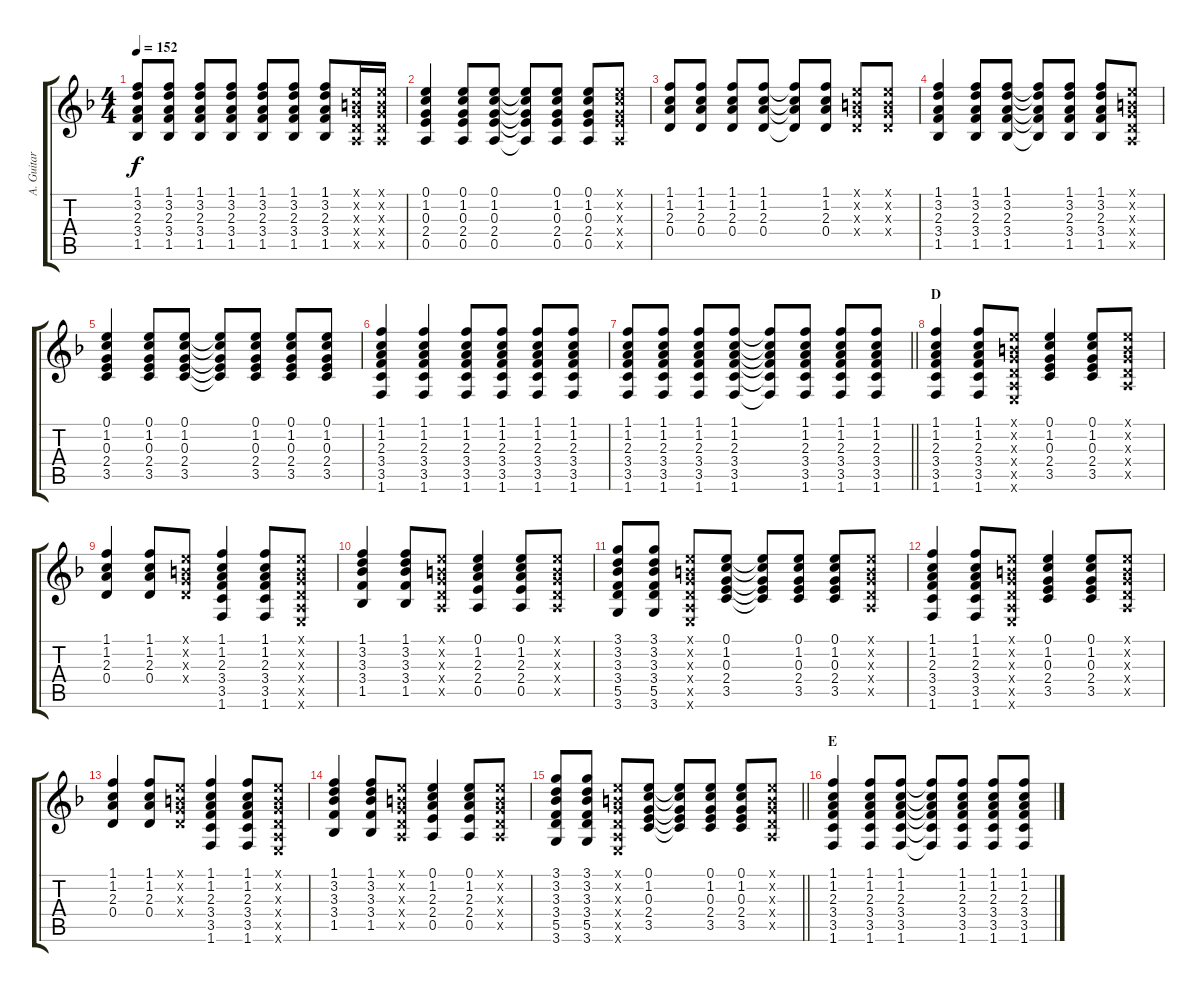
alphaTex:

\track ("A. Guitar II" "A. Guitar ") {instrument acousticguitarsteel}
\staff {score tabs}
\tuning (E4 B3 G3 D3 A2 E2) {hide}
\ts (4 4)
\tempo 152
\clef g2
\ks f
(1.1 3.2 2.3 3.4 1.5).8{dy f} (1.1 3.2 2.3 3.4 1.5).8 (1.1 3.2 2.3 3.4 1.5).8 (1.1 3.2 2.3 3.4 1.5).8 (1.1 3.2 2.3 3.4 1.5).8 (1.1 3.2 2.3 3.4 1.5).8 (1.1 3.2 2.3 3.4 1.5).8 (0.1{x} 0.2{x} 0.3{x} 0.4{x} 0.5{x}).16 (0.1{x} 0.2{x} 0.3{x} 0.4{x} 0.5{x}).16 |
(0.1 1.2 0.3 2.4 0.5).4 (0.1 1.2 0.3 2.4 0.5).8 (0.1 1.2 0.3 2.4 0.5).8 (0.1{t} 1.2{t} 0.3{t} 2.4{t} 0.5{t}).8 (0.1 1.2 0.3 2.4 0.5).8 (0.1 1.2 0.3 2.4 0.5).8 (0.1{x} 1.2{x} 0.3{x} 2.4{x} 0.5{x}).8 |
(1.1 1.2 2.3 0.4).8 (1.1 1.2 2.3 0.4).8 (1.1 1.2 2.3 0.4).8 (1.1 1.2 2.3 0.4).8 (1.1{t} 1.2{t} 2.3{t} 0.4{t}).8 (1.1 1.2 2.3 0.4).8 (0.1{x} 0.2{x} 0.3{x} 0.4{x}).8 (0.1{x} 0.2{x} 0.3{x} 0.4{x}).8 |
(1.1 3.2 2.3 3.4 1.5).4 (1.1 3.2 2.3 3.4 1.5).8 (1.1 3.2 2.3 3.4 1.5).8 (1.1{t} 3.2{t} 2.3{t} 3.4{t} 1.5{t}).8 (1.1 3.2 2.3 3.4 1.5).8 (1.1 3.2 2.3 3.4 1.5).8 (0.1{x} 0.2{x} 0.3{x} 0.4{x} 0.5{x}).8 |
(0.1 1.2 0.3 2.4 3.5).4 (0.1 1.2 0.3 2.4 3.5).8 (0.1 1.2 0.3 2.4 3.5).8 (0.1{t} 1.2{t} 0.3{t} 2.4{t} 3.5{t}).8 (0.1 1.2 0.3 2.4 3.5).8 (0.1 1.2 0.3 2.4 3.5).8 (0.1 1.2 0.3 2.4 3.5).8 |
(1.1 1.2 2.3 3.4 3.5 1.6).4 (1.1 1.2 2.3 3.4 3.5 1.6).4 (1.1 1.2 2.3 3.4 3.5 1.6).8 (1.1 1.2 2.3 3.4 3.5 1.6).8 (1.1 1.2 2.3 3.4 3.5 1.6).8 (1.1 1.2 2.3 3.4 3.5 1.6).8 |
\barLineRight lightlight
(1.1 1.2 2.3 3.4 3.5 1.6).8 (1.1 1.2 2.3 3.4 3.5 1.6).8 (1.1 1.2 2.3 3.4 3.5 1.6).8 (1.1 1.2 2.3 3.4 3.5 1.6).8 (1.1{t} 1.2{t} 2.3{t} 3.4{t} 3.5{t} 1.6{t}).8 (1.1 1.2 2.3 3.4 3.5 1.6).8 (1.1 1.2 2.3 3.4 3.5 1.6).8 (1.1 1.2 2.3 3.4 3.5 1.6).8 |
\section ("" "D")
(1.1 1.2 2.3 3.4 3.5 1.6).4 (1.1 1.2 2.3 3.4 3.5 1.6).8 (0.1{x} 0.2{x} 0.3{x} 0.4{x} 0.5{x} 0.6{x}).8 (0.1 1.2 0.3 2.4 3.5).4 (0.1 1.2 0.3 2.4 3.5).8 (0.1{x} 0.2{x} 0.3{x} 0.4{x} 0.5{x}).8 |
(1.1 1.2 2.3 0.4).4 (1.1 1.2 2.3 0.4).8 (0.1{x} 0.2{x} 0.3{x} 0.4{x}).8 (1.1 1.2 2.3 3.4 3.5 1.6).4 (1.1 1.2 2.3 3.4 3.5 1.6).8 (0.1{x} 0.2{x} 0.3{x} 0.4{x} 0.5{x} 0.6{x}).8 |
(1.1 3.2 3.3 3.4 1.5).4 (1.1 3.2 3.3 3.4 1.5).8 (0.1{x} 0.2{x} 0.3{x} 0.4{x} 0.5{x}).8 (0.1 1.2 2.3 2.4 0.5).4 (0.1 1.2 2.3 2.4 0.5).8 (0.1{x} 0.2{x} 0.3{x} 0.4{x} 0.5{x}).8 |
(3.1 3.2 3.3 3.4 5.5 3.6).8 (3.1 3.2 3.3 3.4 5.5 3.6).8 (0.1{x} 0.2{x} 0.3{x} 0.4{x} 0.5{x} 0.6{x}).8 (0.1 1.2 0.3 2.4 3.5).8 (0.1{t} 1.2{t} 0.3{t} 2.4{t} 3.5{t}).8 (0.1 1.2 0.3 2.4 3.5).8 (0.1 1.2 0.3 2.4 3.5).8 (0.1{x} 0.2{x} 0.3{x} 0.4{x} 0.5{x}).8 |
(1.1 1.2 2.3 3.4 3.5 1.6).4 (1.1 1.2 2.3 3.4 3.5 1.6).8 (0.1{x} 0.2{x} 0.3{x} 0.4{x} 0.5{x} 0.6{x}).8 (0.1 1.2 0.3 2.4 3.5).4 (0.1 1.2 0.3 2.4 3.5).8 (0.1{x} 0.2{x} 0.3{x} 0.4{x} 0.5{x}).8 |
(1.1 1.2 2.3 0.4).4 (1.1 1.2 2.3 0.4).8 (0.1{x} 0.2{x} 0.3{x} 0.4{x}).8 (1.1 1.2 2.3 3.4 3.5 1.6).4 (1.1 1.2 2.3 3.4 3.5 1.6).8 (0.1{x} 0.2{x} 0.3{x} 0.4{x} 0.5{x} 0.6{x}).8 |
(1.1 3.2 3.3 3.4 1.5).4 (1.1 3.2 3.3 3.4 1.5).8 (0.1{x} 0.2{x} 0.3{x} 0.4{x} 0.5{x}).8 (0.1 1.2 2.3 2.4 0.5).4 (0.1 1.2 2.3 2.4 0.5).8 (0.1{x} 0.2{x} 0.3{x} 0.4{x} 0.5{x}).8 |
\barLineRight lightlight
(3.1 3.2 3.3 3.4 5.5 3.6).8 (3.1 3.2 3.3 3.4 5.5 3.6).8 (0.1{x} 0.2{x} 0.3{x} 0.4{x} 0.5{x} 0.6{x}).8 (0.1 1.2 0.3 2.4 3.5).8 (0.1{t} 1.2{t} 0.3{t} 2.4{t} 3.5{t}).8 (0.1 1.2 0.3 2.4 3.5).8 (0.1 1.2 0.3 2.4 3.5).8 (0.1{x} 0.2{x} 0.3{x} 0.4{x} 0.5{x}).8 |
\section ("" "E")
(1.1 1.2 2.3 3.4 3.5 1.6).4 (1.1 1.2 2.3 3.4 3.5 1.6).8 (1.1 1.2 2.3 3.4 3.5 1.6).8 (1.1{t} 1.2{t} 2.3{t} 3.4{t} 3.5{t} 1.6{t}).8 (1.1 1.2 2.3 3.4 3.5 1.6).8 (1.1 1.2 2.3 3.4 3.5 1.6).8 (1.1 1.2 2.3 3.4 3.5 1.6).8
